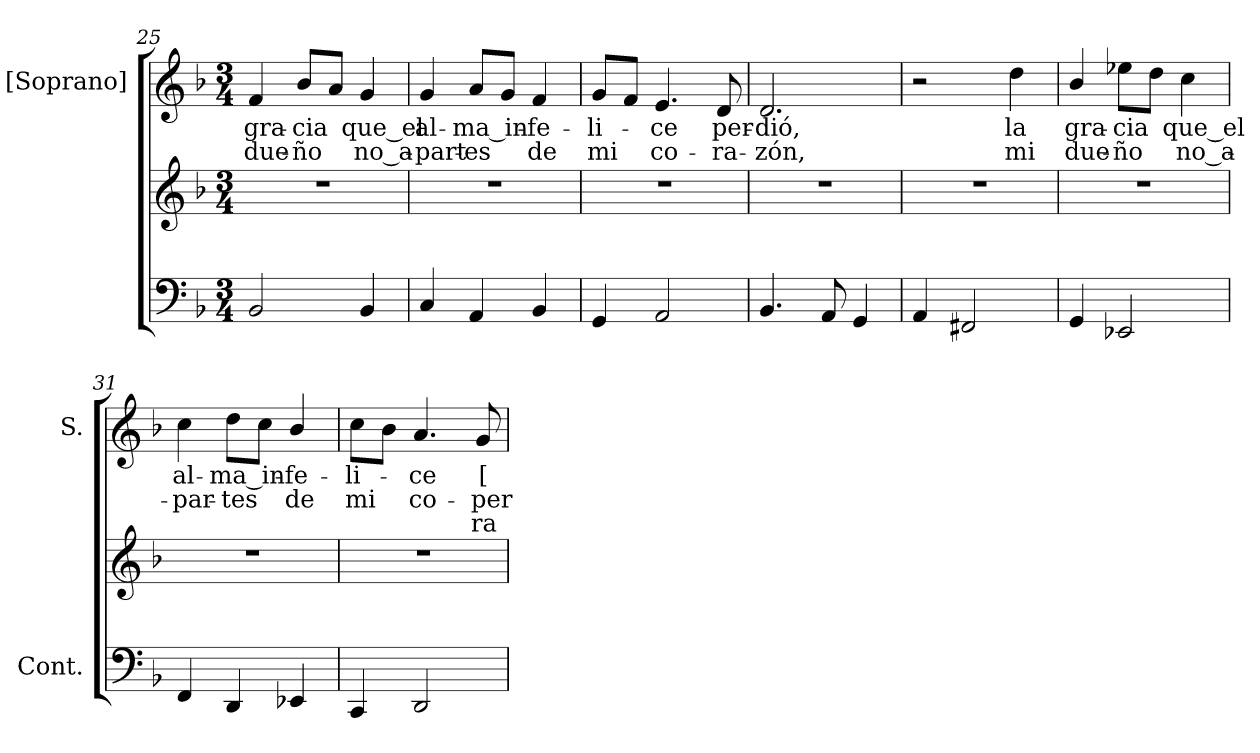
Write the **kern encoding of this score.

**kern	**kern	**kern	**text	**text	**text
*part2	*part2	*part1	*part1	*part1	*part1
*staff3	*staff2	*staff1	*staff1	*staff1	*staff1
*I""Acomp" (Continuo)	*	*I"[Soprano]	*	*	*
*I'Cont.	*	*I'S.	*	*	*
*clefF4	*clefG2	*clefG2	*	*	*
*k[b-]	*k[b-]	*k[b-]	*	*	*
*F:	*F:	*F:	*	*	*
*M3/4	*M3/4	*M3/4	*	*	*
=25	=25	=25	=25	=25	=25
!	!LO:N:vis=1	!	!	!	!
!	!	!	!LO:LY:b:color=#000000	!LO:LY:b:color=#000000	!
2BB-i/	2.r	4fi/	gra-	due-	.
!	!	!	!LO:LY:b:color=#000000	!LO:LY:b:color=#000000	!
.	.	8b-i/L	-cia	-ño	.
.	.	8ai/J	.	.	.
!	!	!	!LO:LY:b:color=#000000	!LO:LY:b:color=#000000	!
4BB-i/	.	4gi/	que_el	no_a-	.
=26	=26	=26	=26	=26	=26
!	!LO:N:vis=1	!	!	!	!
!	!	!	!LO:LY:b:color=#000000	!LO:LY:b:color=#000000	!
4Ci/	2.r	4gi/	al-	-part-	.
!	!	!	!LO:LY:b:color=#000000	!LO:LY:b:color=#000000	!
4AAi/	.	8ai/L	-ma_in-	-es	.
.	.	8gi/J	.	.	.
!	!	!	!LO:LY:b:color=#000000	!LO:LY:b:color=#000000	!
4BB-i/	.	4fi/	-fe-	de	.
!!LO:LB:g=z
=27	=27	=27	=27	=27	=27
!	!LO:N:vis=1	!	!	!	!
!	!	!	!LO:LY:b:color=#000000	!LO:LY:b:color=#000000	!
4GGi/	2.r	8gi/L	-li-	mi	.
.	.	8fi/J	.	.	.
!	!	!	!LO:LY:b:color=#000000	!LO:LY:b:color=#000000	!
2AAi/	.	4.ei/	-ce	co-	.
!	!	!	!LO:LY:b:color=#000000	!LO:LY:b:color=#000000	!
.	.	8di/	per-	-ra-	.
=28	=28	=28	=28	=28	=28
!	!LO:N:vis=1	!	!	!	!
!	!	!	!LO:LY:b:color=#000000	!LO:LY:b:color=#000000	!
4.BB-i/	2.r	2.di/	-dió,	-zón,	.
8AAi/	.	.	.	.	.
4GGi/	.	.	.	.	.
=29	=29	=29	=29	=29	=29
!	!LO:N:vis=1	!	!	!	!
4AAi/	2.r	2r	.	.	.
2FF#Xi/	.	.	.	.	.
!	!	!	!LO:LY:b:color=#000000	!LO:LY:b:color=#000000	!
.	.	4ddi\	la	mi	.
=30	=30	=30	=30	=30	=30
!	!LO:N:vis=1	!	!	!	!
!	!	!	!LO:LY:b:color=#000000	!LO:LY:b:color=#000000	!
4GGi/	2.r	4b-i/	gra-	due-	.
!	!	!	!LO:LY:b:color=#000000	!LO:LY:b:color=#000000	!
2EE-Xi/	.	8ee-Xi\L	-cia	-ño	.
.	.	8ddi\J	.	.	.
!	!	!	!LO:LY:b:color=#000000	!LO:LY:b:color=#000000	!
.	.	4cci\	que_el	no_a-	.
=31	=31	=31	=31	=31	=31
!	!LO:N:vis=1	!	!	!	!
!	!	!	!LO:LY:b:color=#000000	!LO:LY:b:color=#000000	!
4FFi/	2.r	4cci\	al-	-par-	.
!	!	!	!LO:LY:b:color=#000000	!LO:LY:b:color=#000000	!
4DDi/	.	8ddi\L	-ma_in-	-tes	.
.	.	8cci\J	.	.	.
!	!	!	!LO:LY:b:color=#000000	!LO:LY:b:color=#000000	!
4EE-Xi/	.	4b-i/	-fe-	de	.
=32	=32	=32	=32	=32	=32
!	!LO:N:vis=1	!	!	!	!
!	!	!	!LO:LY:b:color=#000000	!LO:LY:b:color=#000000	!
4CCi/	2.r	8cci\L	-li-	mi	.
.	.	8b-i\J	.	.	.
!	!	!	!LO:LY:b:color=#000000	!LO:LY:b:color=#000000	!
2DDi/	.	4.ai/	-ce	co-	.
!	!	!	!LO:LY:a:color=#000000	!LO:LY:b:color=#000000	!LO:LY:b:color=#000000
.	.	8gi/	[	per-	-ra-
=	=	=	=	=	=
*-	*-	*-	*-	*-	*-
